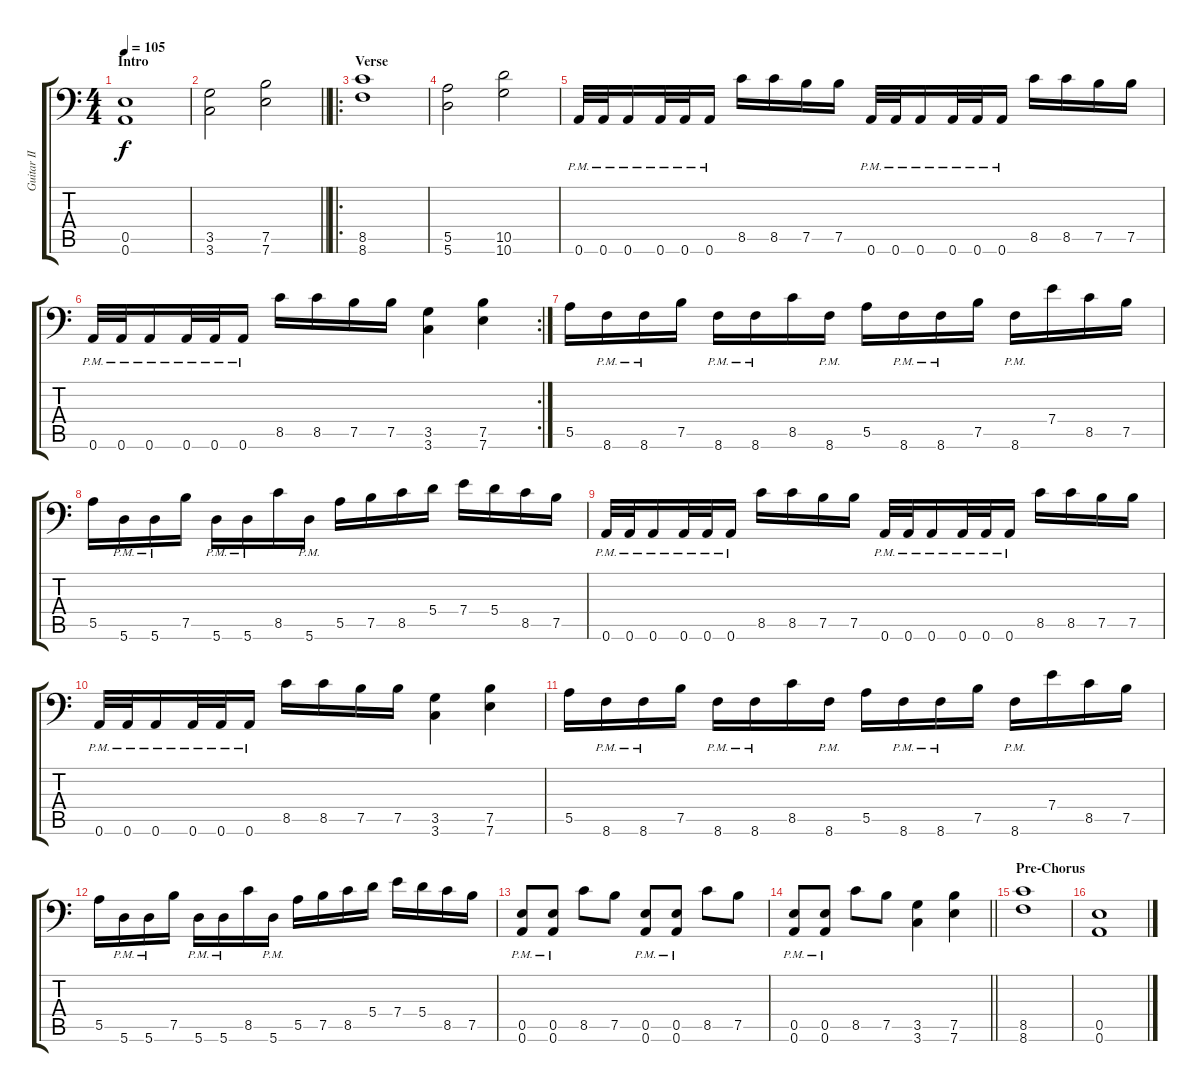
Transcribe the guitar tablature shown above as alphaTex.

\track ("Guitar II" "Guitar II") {instrument distortionguitar}
\staff {score tabs}
\tuning (B3 Gb3 D3 A2 E2 A1) {hide}
\ts (4 4)
\section ("" "Intro")
\tempo 105
\clef f4
\ks c
(0.5 0.6).1{dy f instrument distortionguitar} |
\barLineRight lightlight
(3.5 3.6).2 (7.5 7.6).2 |
\ro
\section ("" "Verse")
(8.5 8.6).1 |
(5.5 5.6).2 (10.5 10.6).2 |
0.6{pm}.32 0.6{pm}.32 0.6{pm}.16 0.6{pm}.32 0.6{pm}.32 0.6{pm}.16 8.5.16 8.5.16 7.5.16 7.5.16 0.6{pm}.32 0.6{pm}.32 0.6{pm}.16 0.6{pm}.32 0.6{pm}.32 0.6{pm}.16 8.5.16 8.5.16 7.5.16 7.5.16 |
\rc 2
0.6{pm}.32 0.6{pm}.32 0.6{pm}.16 0.6{pm}.32 0.6{pm}.32 0.6{pm}.16 8.5.16 8.5.16 7.5.16 7.5.16 (3.5 3.6).4 (7.5 7.6).4 |
5.5.16 8.6{pm}.16 8.6{pm}.16 7.5.16 8.6{pm}.16 8.6{pm}.16 8.5.16 8.6{pm}.16 5.5.16 8.6{pm}.16 8.6{pm}.16 7.5.16 8.6{pm}.16 7.4.16 8.5.16 7.5.16 |
5.5.16 5.6{pm}.16 5.6{pm}.16 7.5.16 5.6{pm}.16 5.6{pm}.16 8.5.16 5.6{pm}.16 5.5.16 7.5.16 8.5.16 5.4.16 7.4.16 5.4.16 8.5.16 7.5.16 |
0.6{pm}.32 0.6{pm}.32 0.6{pm}.16 0.6{pm}.32 0.6{pm}.32 0.6{pm}.16 8.5.16 8.5.16 7.5.16 7.5.16 0.6{pm}.32 0.6{pm}.32 0.6{pm}.16 0.6{pm}.32 0.6{pm}.32 0.6{pm}.16 8.5.16 8.5.16 7.5.16 7.5.16 |
0.6{pm}.32 0.6{pm}.32 0.6{pm}.16 0.6{pm}.32 0.6{pm}.32 0.6{pm}.16 8.5.16 8.5.16 7.5.16 7.5.16 (3.5 3.6).4 (7.5 7.6).4 |
5.5.16 8.6{pm}.16 8.6{pm}.16 7.5.16 8.6{pm}.16 8.6{pm}.16 8.5.16 8.6{pm}.16 5.5.16 8.6{pm}.16 8.6{pm}.16 7.5.16 8.6{pm}.16 7.4.16 8.5.16 7.5.16 |
5.5.16 5.6{pm}.16 5.6{pm}.16 7.5.16 5.6{pm}.16 5.6{pm}.16 8.5.16 5.6{pm}.16 5.5.16 7.5.16 8.5.16 5.4.16 7.4.16 5.4.16 8.5.16 7.5.16 |
(0.5{pm} 0.6{pm}).8 (0.5{pm} 0.6{pm}).8 8.5.8 7.5.8 (0.5{pm} 0.6{pm}).8 (0.5{pm} 0.6{pm}).8 8.5.8 7.5.8 |
\barLineRight lightlight
(0.5{pm} 0.6{pm}).8 (0.5{pm} 0.6{pm}).8 8.5.8 7.5.8 (3.5 3.6).4 (7.5 7.6).4 |
\section ("" "Pre-Chorus")
(8.5 8.6).1 |
(0.5 0.6).1
